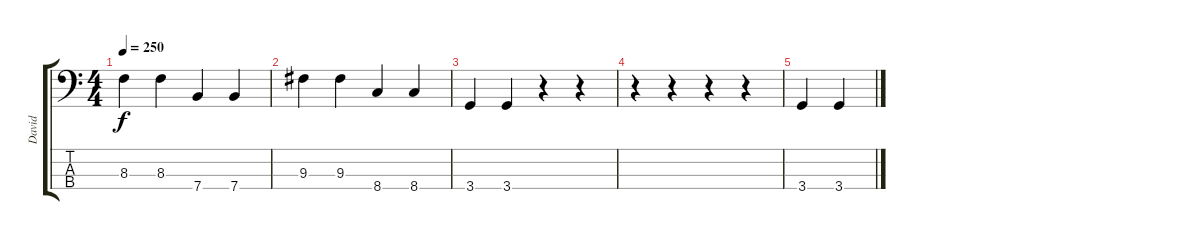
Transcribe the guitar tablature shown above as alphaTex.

\track ("David" "David") {instrument electricbasspick}
\staff {score tabs}
\tuning (G2 D2 A1 E1) {hide}
\ts (4 4)
\tempo 250
\clef f4
\ks c
8.3.4{dy f} 8.3.4 7.4.4 7.4.4 |
9.3.4 9.3.4 8.4.4 8.4.4 |
3.4.4 3.4.4 r.4 r.4 |
r.4 r.4 r.4 r.4 |
3.4.4 3.4.4
